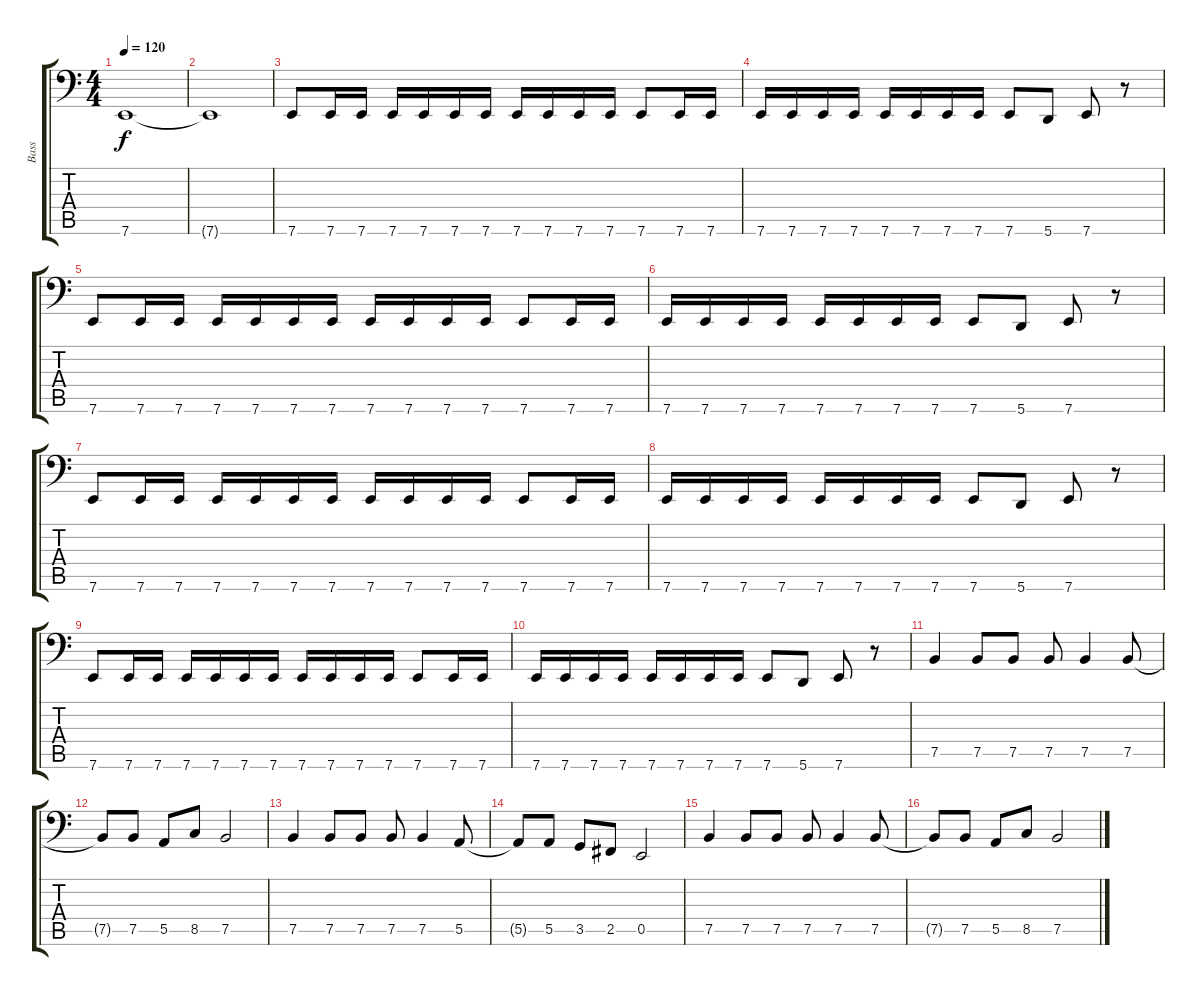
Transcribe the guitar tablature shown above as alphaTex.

\track ("Bass" "Bass") {instrument electricbasspick}
\staff {score tabs}
\tuning (C3 G2 D2 A1 E1 A0) {hide}
\ts (4 4)
\tempo 120
\clef f4
\ks c
7.6.1{dy f} |
7.6{t}.1 |
7.6.8 7.6.16 7.6.16 7.6.16 7.6.16 7.6.16 7.6.16 7.6.16 7.6.16 7.6.16 7.6.16 7.6.8 7.6.16 7.6.16 |
7.6.16 7.6.16 7.6.16 7.6.16 7.6.16 7.6.16 7.6.16 7.6.16 7.6.8 5.6.8 7.6.8 r.8 |
7.6.8 7.6.16 7.6.16 7.6.16 7.6.16 7.6.16 7.6.16 7.6.16 7.6.16 7.6.16 7.6.16 7.6.8 7.6.16 7.6.16 |
7.6.16 7.6.16 7.6.16 7.6.16 7.6.16 7.6.16 7.6.16 7.6.16 7.6.8 5.6.8 7.6.8 r.8 |
7.6.8 7.6.16 7.6.16 7.6.16 7.6.16 7.6.16 7.6.16 7.6.16 7.6.16 7.6.16 7.6.16 7.6.8 7.6.16 7.6.16 |
7.6.16 7.6.16 7.6.16 7.6.16 7.6.16 7.6.16 7.6.16 7.6.16 7.6.8 5.6.8 7.6.8 r.8 |
7.6.8 7.6.16 7.6.16 7.6.16 7.6.16 7.6.16 7.6.16 7.6.16 7.6.16 7.6.16 7.6.16 7.6.8 7.6.16 7.6.16 |
7.6.16 7.6.16 7.6.16 7.6.16 7.6.16 7.6.16 7.6.16 7.6.16 7.6.8 5.6.8 7.6.8 r.8 |
7.5.4 7.5.8 7.5.8 7.5.8 7.5.4 7.5.8 |
7.5{t}.8 7.5.8 5.5.8 8.5.8 7.5.2 |
7.5.4 7.5.8 7.5.8 7.5.8 7.5.4 5.5.8 |
5.5{t}.8 5.5.8 3.5.8 2.5.8 0.5.2 |
7.5.4 7.5.8 7.5.8 7.5.8 7.5.4 7.5.8 |
7.5{t}.8 7.5.8 5.5.8 8.5.8 7.5.2
